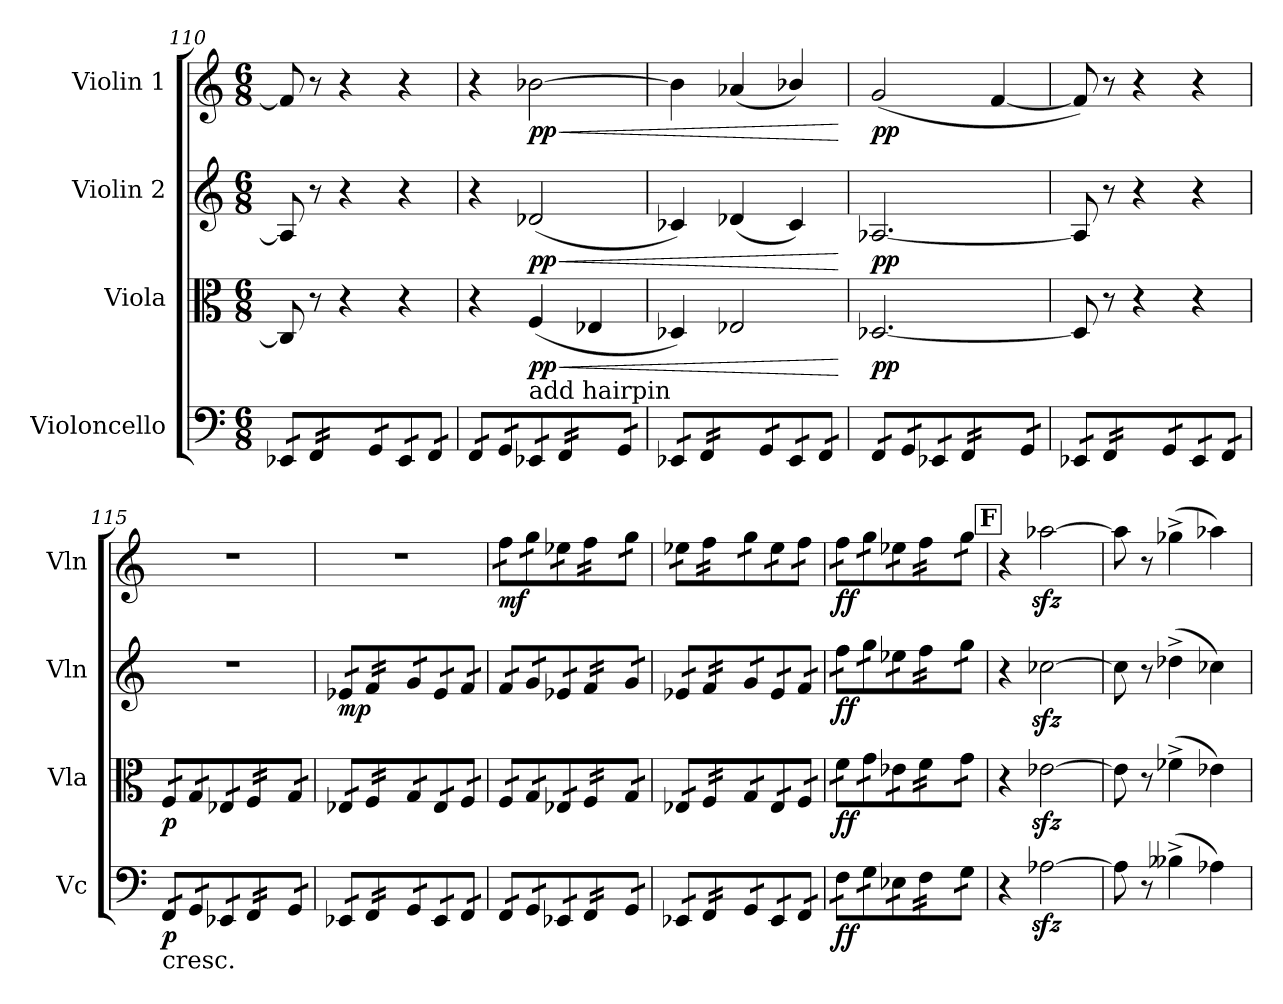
**kern	**dynam	**kern	**dynam	**kern	**dynam	**kern	**dynam
*part4	*part4	*part3	*part3	*part2	*part2	*part1	*part1
*staff4	*staff4	*staff3	*staff3	*staff2	*staff2	*staff1	*staff1
*I"Violoncello	*	*I"Viola	*	*I"Violin 2	*	*I"Violin 1	*
*I'Vc	*	*I'Vla	*	*I'Vln	*	*I'Vln	*
*clefF4	*	*clefC3	*	*clefG2	*	*clefG2	*
*k[]	*	*k[]	*	*k[]	*	*k[]	*
*M6/8	*	*M6/8	*	*M6/8	*	*M6/8	*
=110	=110	=110	=110	=110	=110	=110	=110
*tremolo	*	*	*	*	*	*	*
16EE-X/LL	.	8C/]	.	8A-/]	.	8f/]	.
16EE-X/	.	.	.	.	.	.	.
16FF/	.	8r	.	8r	.	8r	.
16FF/	.	.	.	.	.	.	.
16FF/	.	4r	.	4r	.	4r	.
16FF/	.	.	.	.	.	.	.
16GG/	.	.	.	.	.	.	.
16GG/	.	.	.	.	.	.	.
16EE-/	.	4r	.	4r	.	4r	.
16EE-/	.	.	.	.	.	.	.
16FF/	.	.	.	.	.	.	.
16FF/JJ	.	.	.	.	.	.	.
=111	=111	=111	=111	=111	=111	=111	=111
16FF/LL	.	4r	.	4r	.	4r	.
16FF/	.	.	.	.	.	.	.
16GG/	.	.	.	.	.	.	.
16GG/	.	.	.	.	.	.	.
!	!	!LO:TX:b:t=add hairpin	!	!	!	!	!
!	!	!	!LO:HP:b	!	!LO:HP:b	!	!LO:HP:b
!	!	!	!LO:DY:n=1:b	!	!LO:DY:n=1:b	!	!LO:DY:n=1:b
16EE-X/	.	(<4F/	< pp	(<2d-X/	< pp	[2b-X\	< pp
16EE-X/	.	.	.	.	.	.	.
16FF/	.	.	.	.	.	.	.
16FF/	.	.	.	.	.	.	.
16FF/	.	4E-X/	.	.	.	.	.
16FF/	.	.	.	.	.	.	.
16GG/	.	.	.	.	.	.	.
16GG/JJ	.	.	.	.	.	.	.
=112	=112	=112	=112	=112	=112	=112	=112
16EE-X/LL	.	4D-X/)	.	4c-X/)	.	4b-\]	.
16EE-X/	.	.	.	.	.	.	.
16FF/	.	.	.	.	.	.	.
16FF/	.	.	.	.	.	.	.
16FF/	.	2E-X/	.	(<4d-X/	.	(<4a-X/	.
16FF/	.	.	.	.	.	.	.
16GG/	.	.	.	.	.	.	.
16GG/	.	.	.	.	.	.	.
16EE-/	.	.	.	4c-/)	.	4b-X/)	.
16EE-/	.	.	.	.	.	.	.
16FF/	.	.	.	.	.	.	.
16FF/JJ	.	.	.	.	.	.	.
.	.	.	[	.	[	.	[
=113	=113	=113	=113	=113	=113	=113	=113
!	!	!	!LO:DY:b	!	!LO:DY:b	!	!LO:DY:b
16FF/LL	.	[2.D-X/	pp	[2.A-X/	pp	(<2g/	pp
16FF/	.	.	.	.	.	.	.
16GG/	.	.	.	.	.	.	.
16GG/	.	.	.	.	.	.	.
16EE-X/	.	.	.	.	.	.	.
16EE-X/	.	.	.	.	.	.	.
16FF/	.	.	.	.	.	.	.
16FF/	.	.	.	.	.	.	.
16FF/	.	.	.	.	.	[4f/	.
16FF/	.	.	.	.	.	.	.
16GG/	.	.	.	.	.	.	.
16GG/JJ	.	.	.	.	.	.	.
=114	=114	=114	=114	=114	=114	=114	=114
16EE-X/LL	.	8D-/]	.	8A-/]	.	8f/])	.
16EE-X/	.	.	.	.	.	.	.
16FF/	.	8r	.	8r	.	8r	.
16FF/	.	.	.	.	.	.	.
16FF/	.	4r	.	4r	.	4r	.
16FF/	.	.	.	.	.	.	.
16GG/	.	.	.	.	.	.	.
16GG/	.	.	.	.	.	.	.
16EE-/	.	4r	.	4r	.	4r	.
16EE-/	.	.	.	.	.	.	.
16FF/	.	.	.	.	.	.	.
16FF/JJ	.	.	.	.	.	.	.
=115	=115	=115	=115	=115	=115	=115	=115
!	!	!LO:TX:b:t=cresc.	!	!	!	!	!
!LO:TX:b:t=cresc.	!	!	!	!	!	!	!
!	!LO:DY:b	!	!LO:DY:b	!	!	!	!
*	*	*tremolo	*	*	*	*	*
16FF/LL	p	16F/LL	p	2.r	.	2.r	.
16FF/	.	16F/	.	.	.	.	.
16GG/	.	16G/	.	.	.	.	.
16GG/	.	16G/	.	.	.	.	.
16EE-X/	.	16E-X/	.	.	.	.	.
16EE-X/	.	16E-X/	.	.	.	.	.
16FF/	.	16F/	.	.	.	.	.
16FF/	.	16F/	.	.	.	.	.
16FF/	.	16F/	.	.	.	.	.
16FF/	.	16F/	.	.	.	.	.
16GG/	.	16G/	.	.	.	.	.
16GG/JJ	.	16G/JJ	.	.	.	.	.
=116	=116	=116	=116	=116	=116	=116	=116
!	!	!	!	!LO:TX:b:t=cresc.	!	!	!
!	!	!	!	!	!LO:DY:b	!	!
*	*	*	*	*tremolo	*	*	*
16EE-X/LL	.	16E-X/LL	.	16e-X/LL	mp	2.r	.
16EE-X/	.	16E-X/	.	16e-X/	.	.	.
16FF/	.	16F/	.	16f/	.	.	.
16FF/	.	16F/	.	16f/	.	.	.
16FF/	.	16F/	.	16f/	.	.	.
16FF/	.	16F/	.	16f/	.	.	.
16GG/	.	16G/	.	16g/	.	.	.
16GG/	.	16G/	.	16g/	.	.	.
16EE-/	.	16E-/	.	16e-/	.	.	.
16EE-/	.	16E-/	.	16e-/	.	.	.
16FF/	.	16F/	.	16f/	.	.	.
16FF/JJ	.	16F/JJ	.	16f/JJ	.	.	.
=117	=117	=117	=117	=117	=117	=117	=117
!	!	!	!	!	!	!LO:TX:b:t=cresc.	!
!	!	!	!	!	!	!	!LO:DY:b
*	*	*	*	*	*	*tremolo	*
16FF/LL	.	16F/LL	.	16f/LL	.	16ff\LL	mf
16FF/	.	16F/	.	16f/	.	16ff\	.
16GG/	.	16G/	.	16g/	.	16gg\	.
16GG/	.	16G/	.	16g/	.	16gg\	.
16EE-X/	.	16E-X/	.	16e-X/	.	16ee-X\	.
16EE-X/	.	16E-X/	.	16e-X/	.	16ee-X\	.
16FF/	.	16F/	.	16f/	.	16ff\	.
16FF/	.	16F/	.	16f/	.	16ff\	.
16FF/	.	16F/	.	16f/	.	16ff\	.
16FF/	.	16F/	.	16f/	.	16ff\	.
16GG/	.	16G/	.	16g/	.	16gg\	.
16GG/JJ	.	16G/JJ	.	16g/JJ	.	16gg\JJ	.
=118	=118	=118	=118	=118	=118	=118	=118
16EE-X/LL	.	16E-X/LL	.	16e-X/LL	.	16ee-X\LL	.
16EE-X/	.	16E-X/	.	16e-X/	.	16ee-X\	.
16FF/	.	16F/	.	16f/	.	16ff\	.
16FF/	.	16F/	.	16f/	.	16ff\	.
16FF/	.	16F/	.	16f/	.	16ff\	.
16FF/	.	16F/	.	16f/	.	16ff\	.
16GG/	.	16G/	.	16g/	.	16gg\	.
16GG/	.	16G/	.	16g/	.	16gg\	.
16EE-/	.	16E-/	.	16e-/	.	16ee-\	.
16EE-/	.	16E-/	.	16e-/	.	16ee-\	.
16FF/	.	16F/	.	16f/	.	16ff\	.
16FF/JJ	.	16F/JJ	.	16f/JJ	.	16ff\JJ	.
=119	=119	=119	=119	=119	=119	=119	=119
!	!LO:DY:b	!	!LO:DY:b	!	!LO:DY:b	!	!LO:DY:b
16F\LL	ff	16f\LL	ff	16ff\LL	ff	16ff\LL	ff
16F\	.	16f\	.	16ff\	.	16ff\	.
16G\	.	16g\	.	16gg\	.	16gg\	.
16G\	.	16g\	.	16gg\	.	16gg\	.
16E-X\	.	16e-X\	.	16ee-X\	.	16ee-X\	.
16E-X\	.	16e-X\	.	16ee-X\	.	16ee-X\	.
16F\	.	16f\	.	16ff\	.	16ff\	.
16F\	.	16f\	.	16ff\	.	16ff\	.
16F\	.	16f\	.	16ff\	.	16ff\	.
16F\	.	16f\	.	16ff\	.	16ff\	.
16G\	.	16g\	.	16gg\	.	16gg\	.
16G\JJ	.	16g\JJ	.	16gg\JJ	.	16gg\JJ	.
*	*	*	*	*	*	*Xtremolo	*
*	*	*	*	*Xtremolo	*	*	*
*	*	*Xtremolo	*	*	*	*	*
*Xtremolo	*	*	*	*	*	*	*
!!LO:REH:place=s1:a:B:fs=14:t=F
=120	=120	=120	=120	=120	=120	=120	=120
4r	.	4r	.	4r	.	4r	.
[2A-Xzz<\	.	[2e-Xzz<\	.	[2cc-Xzz<\	.	[2aa-Xzz<\	.
=121	=121	=121	=121	=121	=121	=121	=121
8A-\]	.	8e-\]	.	8cc-\]	.	8aa-\]	.
8r	.	8r	.	8r	.	8r	.
(>4B--X^\	.	(>4f-X^\	.	(>4dd-X^\	.	(>4gg-X^\	.
4A-X\)	.	4e-X\)	.	4cc-X\)	.	4aa-X\)	.
=	=	=	=	=	=	=	=
*-	*-	*-	*-	*-	*-	*-	*-
